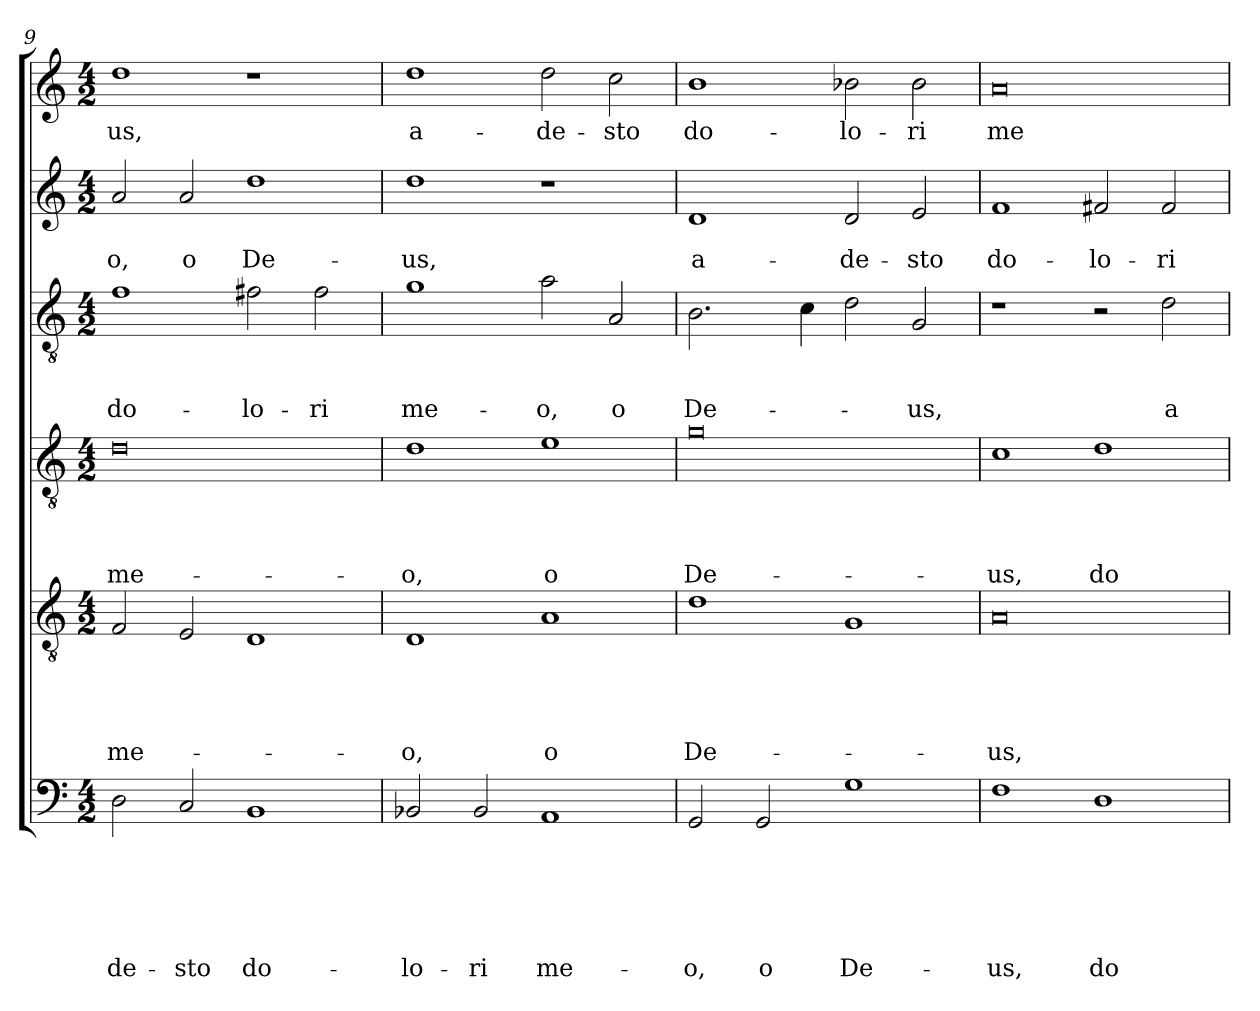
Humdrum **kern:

**kern	**text	**text	**text	**text	**text	**text	**kern	**text	**text	**text	**text	**text	**kern	**text	**text	**text	**text	**kern	**text	**text	**text	**kern	**text	**text	**kern	**text
*part6	*part6	*part6	*part6	*part6	*part6	*part6	*part5	*part5	*part5	*part5	*part5	*part5	*part4	*part4	*part4	*part4	*part4	*part3	*part3	*part3	*part3	*part2	*part2	*part2	*part1	*part1
*staff6	*staff6	*staff6	*staff6	*staff6	*staff6	*staff6	*staff5	*staff5	*staff5	*staff5	*staff5	*staff5	*staff4	*staff4	*staff4	*staff4	*staff4	*staff3	*staff3	*staff3	*staff3	*staff2	*staff2	*staff2	*staff1	*staff1
*clefF4	*	*	*	*	*	*	*clefGv2	*	*	*	*	*	*clefGv2	*	*	*	*	*clefGv2	*	*	*	*clefG2	*	*	*clefG2	*
*k[]	*	*	*	*	*	*	*k[]	*	*	*	*	*	*k[]	*	*	*	*	*k[]	*	*	*	*k[]	*	*	*k[]	*
*C:	*	*	*	*	*	*	*C:	*	*	*	*	*	*C:	*	*	*	*	*C:	*	*	*	*C:	*	*	*C:	*
*M4/2	*	*	*	*	*	*	*M4/2	*	*	*	*	*	*M4/2	*	*	*	*	*M4/2	*	*	*	*M4/2	*	*	*M4/2	*
=9	=9	=9	=9	=9	=9	=9	=9	=9	=9	=9	=9	=9	=9	=9	=9	=9	=9	=9	=9	=9	=9	=9	=9	=9	=9	=9
!	!	!	!	!	!	!LO:LY:b	!	!	!	!	!	!LO:LY:b	!	!	!	!	!LO:LY:b	!	!	!	!LO:LY:b	!	!	!LO:LY:b	!	!LO:LY:b
2D\	.	.	.	.	.	-de-	2F/	.	.	.	.	me-	0d	.	.	.	me-	1f	.	.	do-	2a/	.	-o,	1dd	-us,
!	!	!	!	!	!	!LO:LY:b	!	!	!	!	!	!	!	!	!	!	!	!	!	!	!	!	!	!LO:LY:b	!	!
2C/	.	.	.	.	.	-sto	2E/	.	.	.	.	.	.	.	.	.	.	.	.	.	.	2a/	.	o	.	.
!	!	!	!	!	!	!LO:LY:b	!	!	!	!	!	!	!	!	!	!	!	!	!	!	!LO:LY:b	!	!	!LO:LY:b	!	!
1BB	.	.	.	.	.	do-	1D	.	.	.	.	.	.	.	.	.	.	2f#X\	.	.	-lo-	1dd	.	De-	1r	.
!	!	!	!	!	!	!	!	!	!	!	!	!	!	!	!	!	!	!	!	!	!LO:LY:b	!	!	!	!	!
.	.	.	.	.	.	.	.	.	.	.	.	.	.	.	.	.	.	2f#\	.	.	-ri	.	.	.	.	.
=10	=10	=10	=10	=10	=10	=10	=10	=10	=10	=10	=10	=10	=10	=10	=10	=10	=10	=10	=10	=10	=10	=10	=10	=10	=10	=10
!	!	!	!	!	!	!LO:LY:b	!	!	!	!	!	!LO:LY:b	!	!	!	!	!LO:LY:b	!	!	!	!LO:LY:b	!	!	!LO:LY:b	!	!LO:LY:b
2BB-X/	.	.	.	.	.	-lo-	1D	.	.	.	.	-o,	1d	.	.	.	-o,	1g	.	.	me-	1dd	.	-us,	1dd	a-
!	!	!	!	!	!	!LO:LY:b	!	!	!	!	!	!	!	!	!	!	!	!	!	!	!	!	!	!	!	!
2BB-/	.	.	.	.	.	-ri	.	.	.	.	.	.	.	.	.	.	.	.	.	.	.	.	.	.	.	.
!	!	!	!	!	!	!LO:LY:b	!	!	!	!	!	!LO:LY:b	!	!	!	!	!LO:LY:b	!	!	!	!LO:LY:b	!	!	!	!	!LO:LY:b
1AA	.	.	.	.	.	me-	1A	.	.	.	.	o	1e	.	.	.	o	2a\	.	.	-o,	1r	.	.	2dd\	-de-
!	!	!	!	!	!	!	!	!	!	!	!	!	!	!	!	!	!	!	!	!	!LO:LY:b	!	!	!	!	!LO:LY:b
.	.	.	.	.	.	.	.	.	.	.	.	.	.	.	.	.	.	2A/	.	.	o	.	.	.	2cc\	-sto
=11	=11	=11	=11	=11	=11	=11	=11	=11	=11	=11	=11	=11	=11	=11	=11	=11	=11	=11	=11	=11	=11	=11	=11	=11	=11	=11
!	!	!	!	!	!	!LO:LY:b	!	!	!	!	!	!LO:LY:b	!	!	!	!	!LO:LY:b	!	!	!	!LO:LY:b	!	!	!LO:LY:b	!	!LO:LY:b
2GG/	.	.	.	.	.	-o,	1d	.	.	.	.	De-	0g	.	.	.	De-	2.B\	.	.	De-	1d	.	a-	1b	do-
!	!	!	!	!	!	!LO:LY:b	!	!	!	!	!	!	!	!	!	!	!	!	!	!	!	!	!	!	!	!
2GG/	.	.	.	.	.	o	.	.	.	.	.	.	.	.	.	.	.	.	.	.	.	.	.	.	.	.
.	.	.	.	.	.	.	.	.	.	.	.	.	.	.	.	.	.	4c\	.	.	.	.	.	.	.	.
!	!	!	!	!	!	!LO:LY:b	!	!	!	!	!	!	!	!	!	!	!	!	!	!	!	!	!	!LO:LY:b	!	!LO:LY:b
1G	.	.	.	.	.	De-	1G	.	.	.	.	.	.	.	.	.	.	2d\	.	.	.	2d/	.	-de-	2b-X\	-lo-
!	!	!	!	!	!	!	!	!	!	!	!	!	!	!	!	!	!	!	!	!	!LO:LY:b	!	!	!LO:LY:b	!	!LO:LY:b
.	.	.	.	.	.	.	.	.	.	.	.	.	.	.	.	.	.	2G/	.	.	-us,	2e/	.	-sto	2b-\	-ri
=12	=12	=12	=12	=12	=12	=12	=12	=12	=12	=12	=12	=12	=12	=12	=12	=12	=12	=12	=12	=12	=12	=12	=12	=12	=12	=12
!	!	!	!	!	!	!LO:LY:b	!	!	!	!	!	!LO:LY:b	!	!	!	!	!LO:LY:b	!	!	!	!	!	!	!LO:LY:b	!	!LO:LY:b
1F	.	.	.	.	.	-us,	0A	.	.	.	.	-us,	1c	.	.	.	-us,	1r	.	.	.	1f	.	do-	0a	me-
!	!	!	!	!	!	!LO:LY:b	!	!	!	!	!	!	!	!	!	!	!LO:LY:b	!	!	!	!	!	!	!LO:LY:b	!	!
1D	.	.	.	.	.	do-	.	.	.	.	.	.	1d	.	.	.	do-	2r	.	.	.	2f#X/	.	-lo-	.	.
!	!	!	!	!	!	!	!	!	!	!	!	!	!	!	!	!	!	!	!	!	!LO:LY:b	!	!	!LO:LY:b	!	!
.	.	.	.	.	.	.	.	.	.	.	.	.	.	.	.	.	.	2d\	.	.	a-	2f#/	.	-ri	.	.
=	=	=	=	=	=	=	=	=	=	=	=	=	=	=	=	=	=	=	=	=	=	=	=	=	=	=
*-	*-	*-	*-	*-	*-	*-	*-	*-	*-	*-	*-	*-	*-	*-	*-	*-	*-	*-	*-	*-	*-	*-	*-	*-	*-	*-
